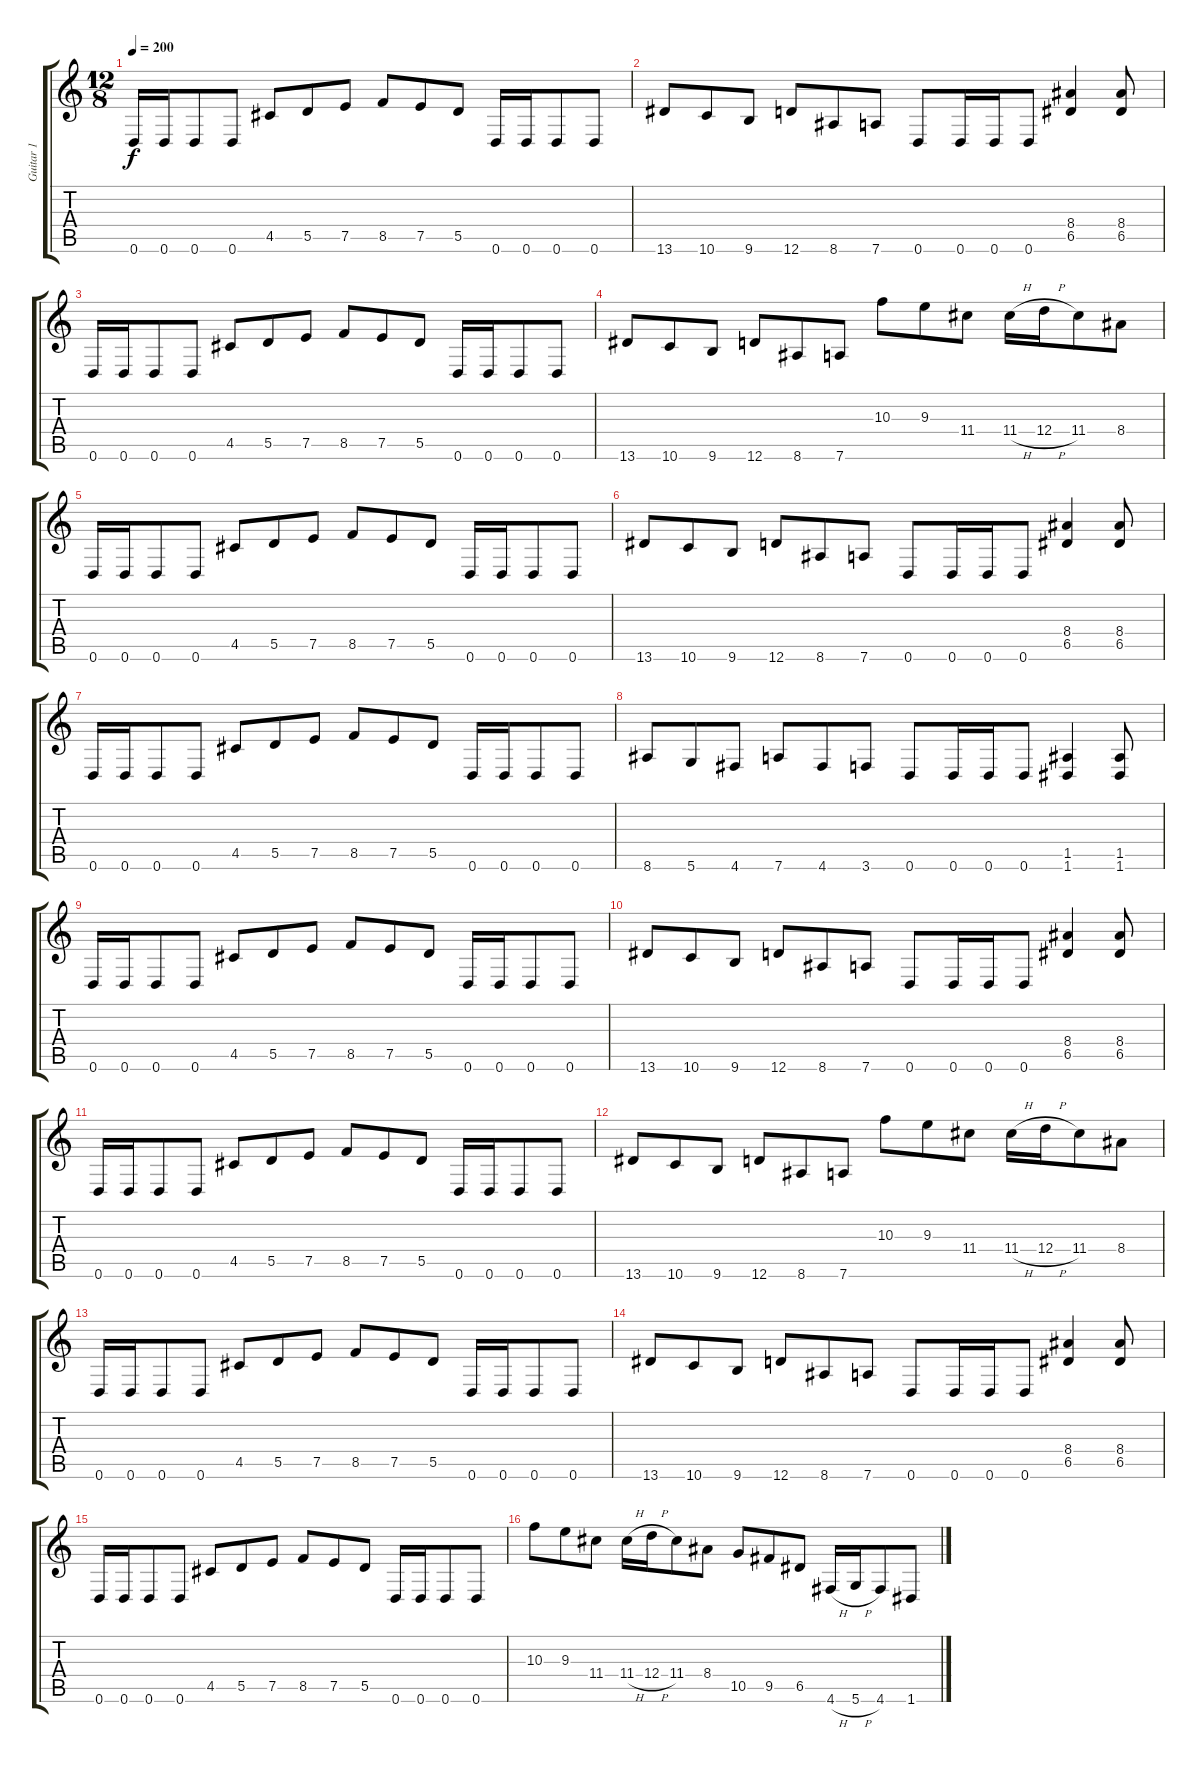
\track ("Guitar 1" "Guitar 1") {instrument overdrivenguitar}
\staff {score tabs}
\tuning (E4 B3 G3 D3 A2 D2) {hide}
\ts (12 8)
\tempo 200
\clef g2
\ks c
0.6.16{dy f instrument overdrivenguitar} 0.6.16 0.6.8 0.6.8 4.5.8 5.5.8 7.5.8 8.5.8 7.5.8 5.5.8 0.6.16 0.6.16 0.6.8 0.6.8 |
13.6.8 10.6.8 9.6.8 12.6.8 8.6.8 7.6.8 0.6.8 0.6.16 0.6.16 0.6.8 (8.4 6.5).4 (8.4 6.5).8 |
0.6.16 0.6.16 0.6.8 0.6.8 4.5.8 5.5.8 7.5.8 8.5.8 7.5.8 5.5.8 0.6.16 0.6.16 0.6.8 0.6.8 |
13.6.8 10.6.8 9.6.8 12.6.8 8.6.8 7.6.8 10.3.8 9.3.8 11.4.8 11.4{h}.16 12.4{h}.16 11.4.8 8.4.8 |
0.6.16 0.6.16 0.6.8 0.6.8 4.5.8 5.5.8 7.5.8 8.5.8 7.5.8 5.5.8 0.6.16 0.6.16 0.6.8 0.6.8 |
13.6.8 10.6.8 9.6.8 12.6.8 8.6.8 7.6.8 0.6.8 0.6.16 0.6.16 0.6.8 (8.4 6.5).4 (8.4 6.5).8 |
0.6.16 0.6.16 0.6.8 0.6.8 4.5.8 5.5.8 7.5.8 8.5.8 7.5.8 5.5.8 0.6.16 0.6.16 0.6.8 0.6.8 |
8.6.8 5.6.8 4.6.8 7.6.8 4.6.8 3.6.8 0.6.8 0.6.16 0.6.16 0.6.8 (1.5 1.6).4 (1.5 1.6).8 |
0.6.16 0.6.16 0.6.8 0.6.8 4.5.8 5.5.8 7.5.8 8.5.8 7.5.8 5.5.8 0.6.16 0.6.16 0.6.8 0.6.8 |
13.6.8 10.6.8 9.6.8 12.6.8 8.6.8 7.6.8 0.6.8 0.6.16 0.6.16 0.6.8 (8.4 6.5).4 (8.4 6.5).8 |
0.6.16 0.6.16 0.6.8 0.6.8 4.5.8 5.5.8 7.5.8 8.5.8 7.5.8 5.5.8 0.6.16 0.6.16 0.6.8 0.6.8 |
13.6.8 10.6.8 9.6.8 12.6.8 8.6.8 7.6.8 10.3.8 9.3.8 11.4.8 11.4{h}.16 12.4{h}.16 11.4.8 8.4.8 |
0.6.16 0.6.16 0.6.8 0.6.8 4.5.8 5.5.8 7.5.8 8.5.8 7.5.8 5.5.8 0.6.16 0.6.16 0.6.8 0.6.8 |
13.6.8 10.6.8 9.6.8 12.6.8 8.6.8 7.6.8 0.6.8 0.6.16 0.6.16 0.6.8 (8.4 6.5).4 (8.4 6.5).8 |
0.6.16 0.6.16 0.6.8 0.6.8 4.5.8 5.5.8 7.5.8 8.5.8 7.5.8 5.5.8 0.6.16 0.6.16 0.6.8 0.6.8 |
10.3.8 9.3.8 11.4.8 11.4{h}.16 12.4{h}.16 11.4.8 8.4.8 10.5.8 9.5.8 6.5.8 4.6{h}.16 5.6{h}.16 4.6.8 1.6.8
